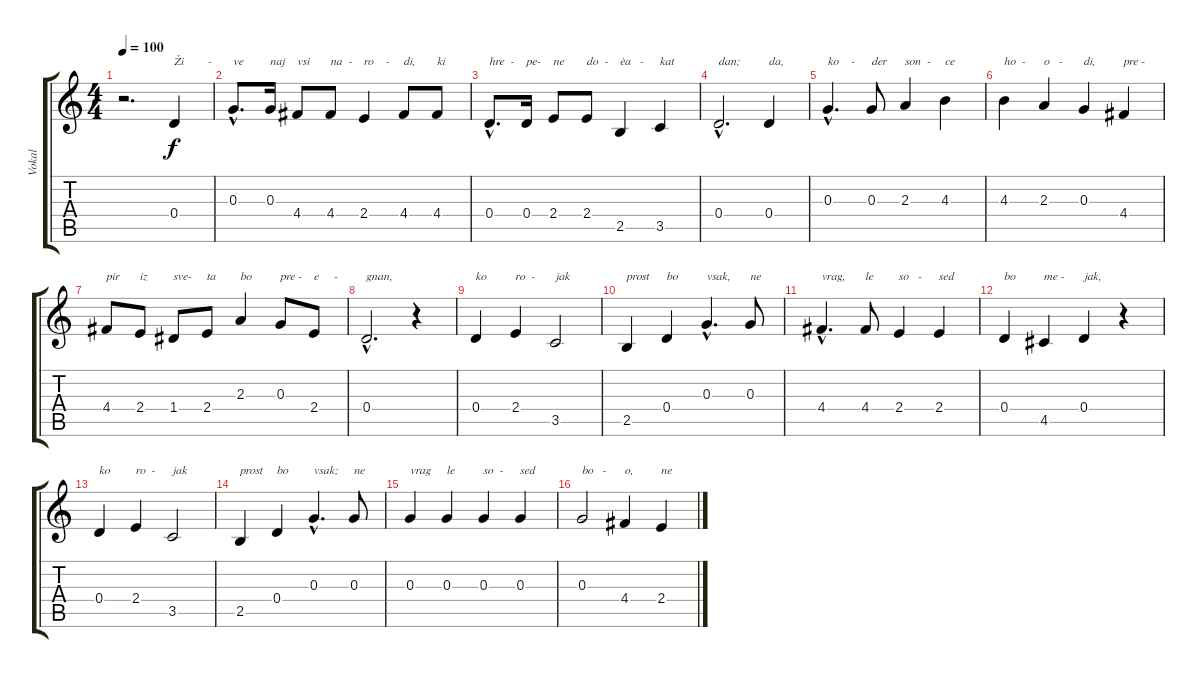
\track ("Vokal" "Vokal") {instrument distortionguitar}
\staff {score tabs}
\tuning (E4 B3 G3 D3 A2 E2) {hide}
\ts (4 4)
\tempo 100
\clef g2
\ks c
r.2{d dy f instrument distortionguitar} 0.4.4{txt "Ži        -"} |
0.3{hac}.8{d txt "ve"} 0.3.16{txt "naj"} 4.4.8{txt "vsi"} 4.4.8{txt "na  -"} 2.4.4{txt "ro    -"} 4.4.8{txt "di,"} 4.4.8{txt "ki"} |
0.4{hac}.8{d txt "hre  -"} 0.4.16{txt "pe-"} 2.4.8{txt "ne"} 2.4.8{txt "do  -"} 2.5.4{txt "èa   -"} 3.5.4{txt "kat"} |
0.4{hac}.2{d txt "dan;"} 0.4.4{txt "da,"} |
0.3{hac}.4{d txt "ko    -"} 0.3.8{txt "der"} 2.3.4{txt "son  -"} 4.3.4{txt "ce"} |
4.3.4{txt "ho  -"} 2.3.4{txt "o   -"} 0.3.4{txt "di,"} 4.4.4{txt "pre -"} |
4.4.8{txt "pir"} 2.4.8{txt "iz"} 1.4.8{txt "sve-"} 2.4.8{txt "ta"} 2.3.4{txt "bo"} 0.3.8{txt "pre -"} 2.4.8{txt "e     -"} |
0.4{hac}.2{d txt "gnan,"} r.4 |
0.4.4{txt "ko"} 2.4.4{txt "ro  -"} 3.5.2{txt "jak"} |
2.5.4{txt "prost"} 0.4.4{txt "bo"} 0.3{hac}.4{d txt "vsak,"} 0.3.8{txt "ne"} |
4.4{hac}.4{d txt "vrag,"} 4.4.8{txt "le"} 2.4.4{txt "so   -"} 2.4.4{txt "sed"} |
0.4.4{txt "bo"} 4.5.4{txt "me -"} 0.4.4{txt "jak,"} r.4 |
0.4.4{txt "ko"} 2.4.4{txt "ro  -"} 3.5.2{txt "jak"} |
2.5.4{txt "prost"} 0.4.4{txt "bo"} 0.3{hac}.4{d txt "vsak;"} 0.3.8{txt "ne"} |
0.3.4{txt "vrag"} 0.3.4{txt "le"} 0.3.4{txt "so  -"} 0.3.4{txt "sed"} |
0.3.2{txt "bo   -"} 4.4.4{txt "o,"} 2.4.4{txt "ne"}
